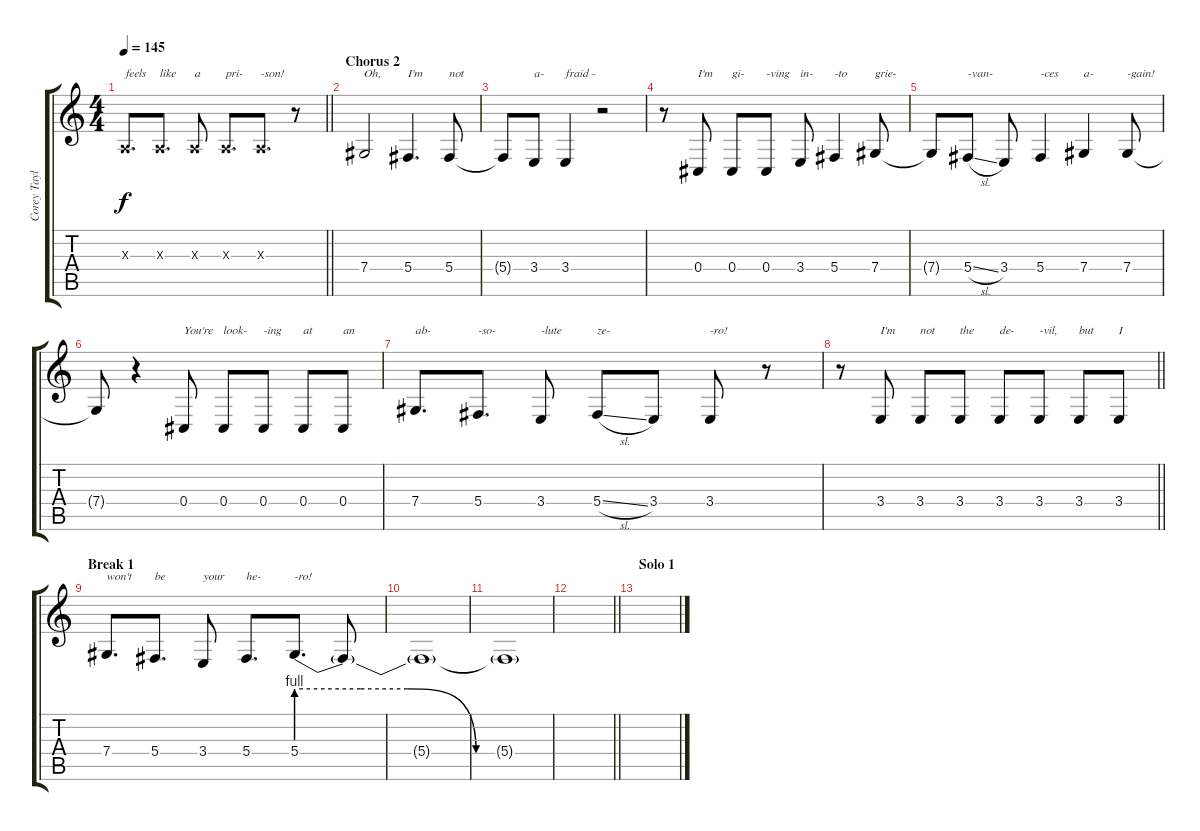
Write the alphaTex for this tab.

\track ("Corey Taylor" "Corey Tayl") {instrument lead2sawtooth}
\staff {score tabs}
\tuning (Eb4 Bb3 Gb3 Db3 Ab2 Db2) {hide}
\ts (4 4)
\tempo 145
\clef g2
\barLineRight lightlight
\ks c
3.3{x}.8{d txt "feels" dy f} 3.3{x}.8{d txt "like"} 3.3{x}.8{txt "a"} 3.3{x}.8{d txt "pri-"} 3.3{x}.8{d txt "-son!"} r.8 |
\section ("" "Chorus 2")
7.4.2{txt "Oh,"} 5.4.4{d txt "I'm"} 5.4.8{txt "not"} |
5.4{t}.8 3.4.8{txt "a-"} 3.4.4{txt "fraid - "} r.2 |
r.8 0.4.8{txt "I'm"} 0.4.8{txt "gi-"} 0.4.8{txt "-ving"} 3.4.8{txt "in-"} 5.4.4{txt "-to"} 7.4.8{txt "grie-"} |
7.4{t}.8 5.4{sl}.8{txt "-van-"} 3.4.8 5.4.4{txt "-ces"} 7.4.4{txt "a-"} 7.4.8{txt "-gain!"} |
7.4{t}.8 r.4 0.4.8{txt "You're"} 0.4.8{txt "look-"} 0.4.8{txt "-ing"} 0.4.8{txt "at"} 0.4.8{txt "an"} |
7.4.8{d txt "ab-"} 5.4.8{d txt "-so-"} 3.4.8{txt "-lute"} 5.4{sl}.8{txt "ze-"} 3.4.8 3.4.8{txt "-ro!"} r.8 |
\barLineRight lightlight
r.8 3.4.8{txt "I'm"} 3.4.8{txt "not"} 3.4.8{txt "the"} 3.4.8{txt "de-"} 3.4.8{txt "-vil,"} 3.4.8{txt "but"} 3.4.8{txt "I"} |
\section ("" "Break 1")
7.4.8{d txt "won't"} 5.4.8{d txt "be"} 3.4.8{txt "your"} 5.4.8{d txt "he-"} 5.4{be (custom 0 4 15 4 26 4 42 0 60 0)}.8{d txt "-ro!"} 5.4{t}.8 |
5.4{t}.1 |
5.4{t}.1 |
\barLineRight lightlight
|
\section ("" "Solo 1")
